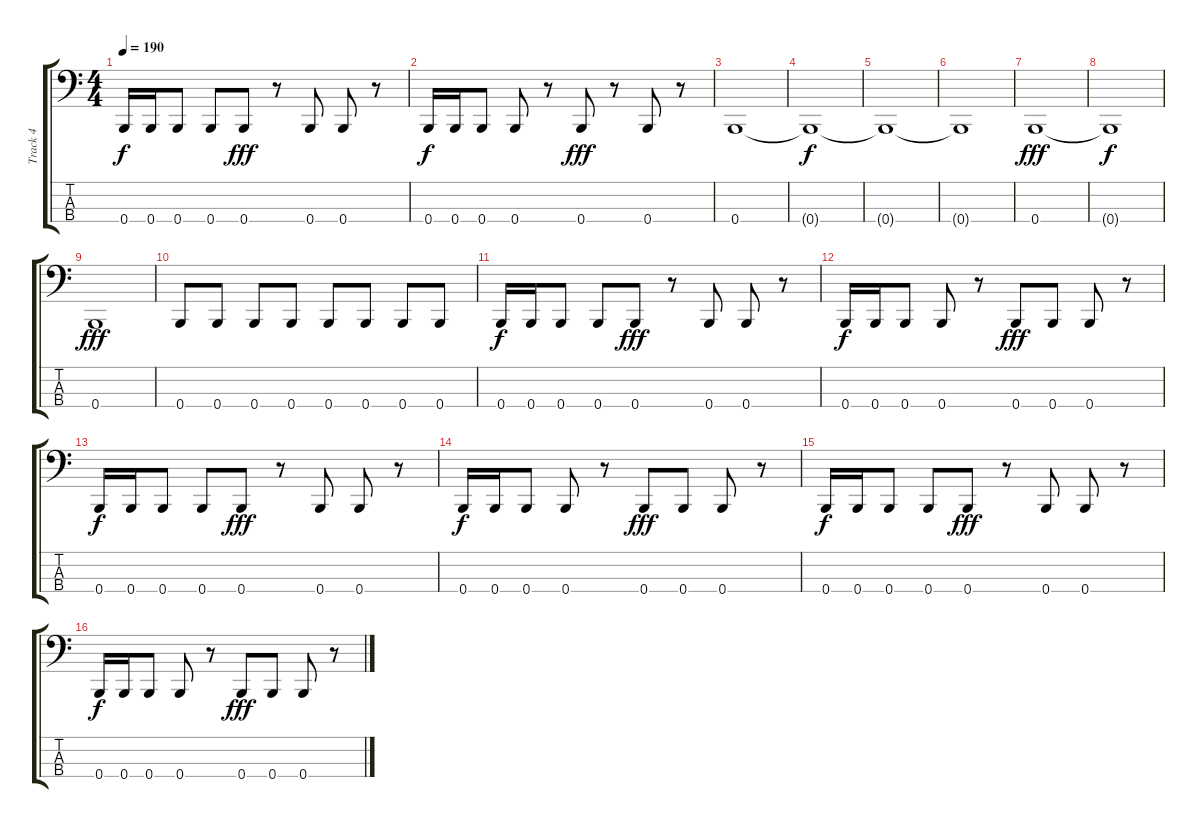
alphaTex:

\track ("Track 4" "Track 4") {instrument electricbassfinger}
\staff {score tabs}
\tuning (E2 B1 Gb1 B0) {hide}
\ts (4 4)
\tempo 190
\clef f4
\ks c
0.4.16{dy f} 0.4.16 0.4.8 0.4.8 0.4.8{dy fff} r.8 0.4.8 0.4.8 r.8 |
0.4.16{dy f} 0.4.16 0.4.8 0.4.8 r.8 0.4.8{dy fff} r.8 0.4.8 r.8 |
0.4.1 |
0.4{t}.1{dy f} |
0.4{t}.1 |
0.4{t}.1 |
0.4.1{dy fff} |
0.4{t}.1{dy f} |
0.4.1{dy fff} |
0.4.8 0.4.8 0.4.8 0.4.8 0.4.8 0.4.8 0.4.8 0.4.8 |
0.4.16{dy f} 0.4.16 0.4.8 0.4.8 0.4.8{dy fff} r.8 0.4.8 0.4.8 r.8 |
0.4.16{dy f} 0.4.16 0.4.8 0.4.8 r.8 0.4.8{dy fff} 0.4.8 0.4.8 r.8 |
0.4.16{dy f} 0.4.16 0.4.8 0.4.8 0.4.8{dy fff} r.8 0.4.8 0.4.8 r.8 |
0.4.16{dy f} 0.4.16 0.4.8 0.4.8 r.8 0.4.8{dy fff} 0.4.8 0.4.8 r.8 |
0.4.16{dy f} 0.4.16 0.4.8 0.4.8 0.4.8{dy fff} r.8 0.4.8 0.4.8 r.8 |
0.4.16{dy f} 0.4.16 0.4.8 0.4.8 r.8 0.4.8{dy fff} 0.4.8 0.4.8 r.8
